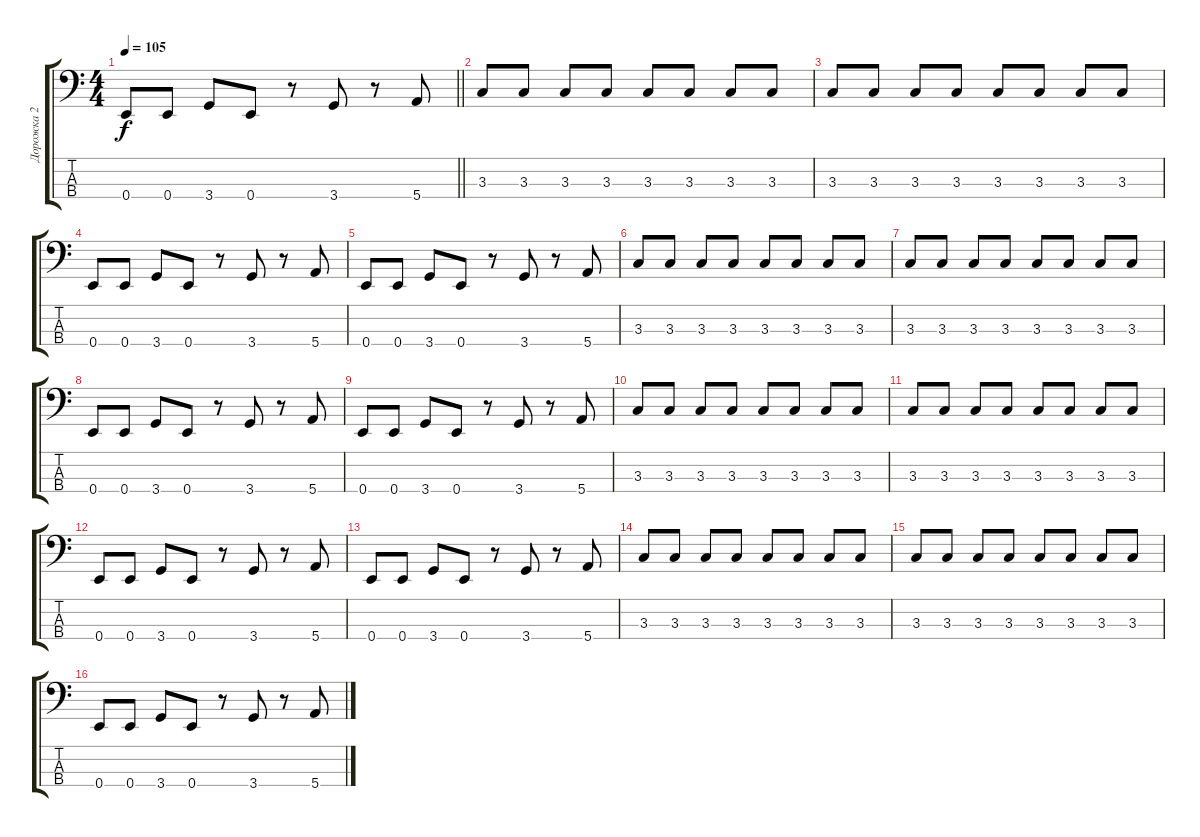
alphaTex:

\track ("Дорожка 2" "Дорожка 2") {instrument electricbassfinger}
\staff {score tabs}
\tuning (G2 D2 A1 E1) {hide}
\ts (4 4)
\tempo 105
\clef f4
\barLineRight lightlight
\ks c
0.4.8{dy f} 0.4.8 3.4.8 0.4.8 r.8 3.4.8 r.8 5.4.8 |
3.3.8 3.3.8 3.3.8 3.3.8 3.3.8 3.3.8 3.3.8 3.3.8 |
3.3.8 3.3.8 3.3.8 3.3.8 3.3.8 3.3.8 3.3.8 3.3.8 |
0.4.8 0.4.8 3.4.8 0.4.8 r.8 3.4.8 r.8 5.4.8 |
0.4.8 0.4.8 3.4.8 0.4.8 r.8 3.4.8 r.8 5.4.8 |
3.3.8 3.3.8 3.3.8 3.3.8 3.3.8 3.3.8 3.3.8 3.3.8 |
3.3.8 3.3.8 3.3.8 3.3.8 3.3.8 3.3.8 3.3.8 3.3.8 |
0.4.8 0.4.8 3.4.8 0.4.8 r.8 3.4.8 r.8 5.4.8 |
0.4.8 0.4.8 3.4.8 0.4.8 r.8 3.4.8 r.8 5.4.8 |
3.3.8 3.3.8 3.3.8 3.3.8 3.3.8 3.3.8 3.3.8 3.3.8 |
3.3.8 3.3.8 3.3.8 3.3.8 3.3.8 3.3.8 3.3.8 3.3.8 |
0.4.8 0.4.8 3.4.8 0.4.8 r.8 3.4.8 r.8 5.4.8 |
0.4.8 0.4.8 3.4.8 0.4.8 r.8 3.4.8 r.8 5.4.8 |
3.3.8 3.3.8 3.3.8 3.3.8 3.3.8 3.3.8 3.3.8 3.3.8 |
3.3.8 3.3.8 3.3.8 3.3.8 3.3.8 3.3.8 3.3.8 3.3.8 |
0.4.8 0.4.8 3.4.8 0.4.8 r.8 3.4.8 r.8 5.4.8
